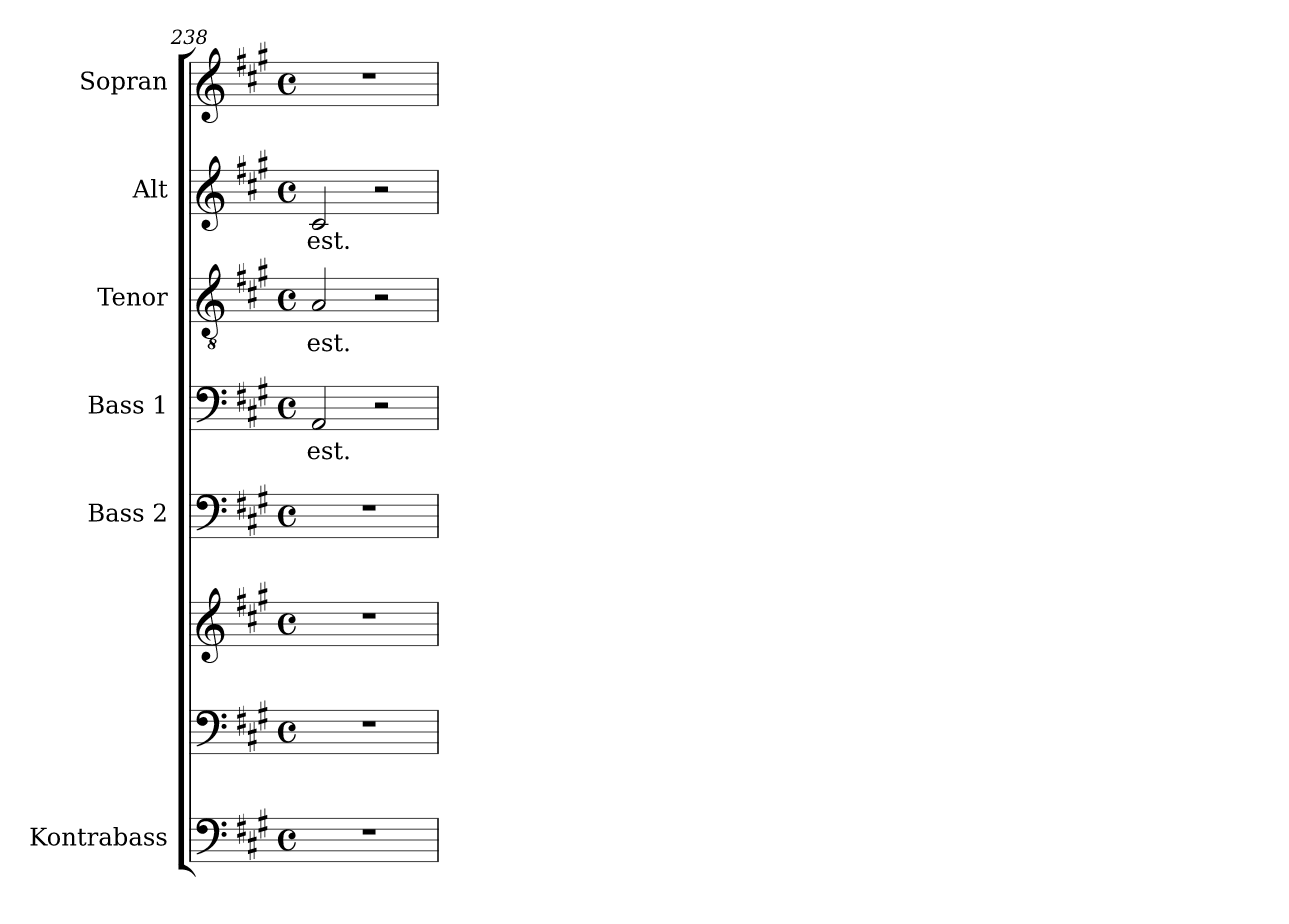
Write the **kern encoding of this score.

**kern	**kern	**kern	**kern	**kern	**text	**kern	**text	**kern	**text	**kern
*part7	*part6	*part6	*part5	*part4	*part4	*part3	*part3	*part2	*part2	*part1
*staff8	*staff7	*staff6	*staff5	*staff4	*staff4	*staff3	*staff3	*staff2	*staff2	*staff1
*I"Kontrabass	*	*	*I"Bass 2	*I"Bass 1	*	*I"Tenor	*	*I"Alt	*	*I"Sopran
*I'Kb.	*	*	*I'B. 2	*I'B. 1	*	*I'T.	*	*I'A.	*	*I'S.
*clefF4	*clefF4	*clefG2	*clefF4	*clefF4	*	*clefGv2	*	*clefG2	*	*clefG2
*ITrd7c12	*	*	*	*	*	*	*	*	*	*
*k[f#c#g#]	*k[f#c#g#]	*k[f#c#g#]	*k[f#c#g#]	*k[f#c#g#]	*	*k[f#c#g#]	*	*k[f#c#g#]	*	*k[f#c#g#]
*A:	*A:	*A:	*A:	*A:	*	*A:	*	*A:	*	*A:
*M4/4	*M4/4	*M4/4	*M4/4	*M4/4	*	*M4/4	*	*M4/4	*	*M4/4
*met(c)	*met(c)	*met(c)	*met(c)	*met(c)	*	*met(c)	*	*met(c)	*	*met(c)
=238	=238	=238	=238	=238	=238	=238	=238	=238	=238	=238
!	!	!	!	!	!LO:LY:b	!	!LO:LY:b	!	!LO:LY:b	!
1r	1r	1r	1r	2AA/	est.	2A/	est.	2c#/	est.	1r
.	.	.	.	2r	.	2r	.	2r	.	.
=	=	=	=	=	=	=	=	=	=	=
*-	*-	*-	*-	*-	*-	*-	*-	*-	*-	*-
